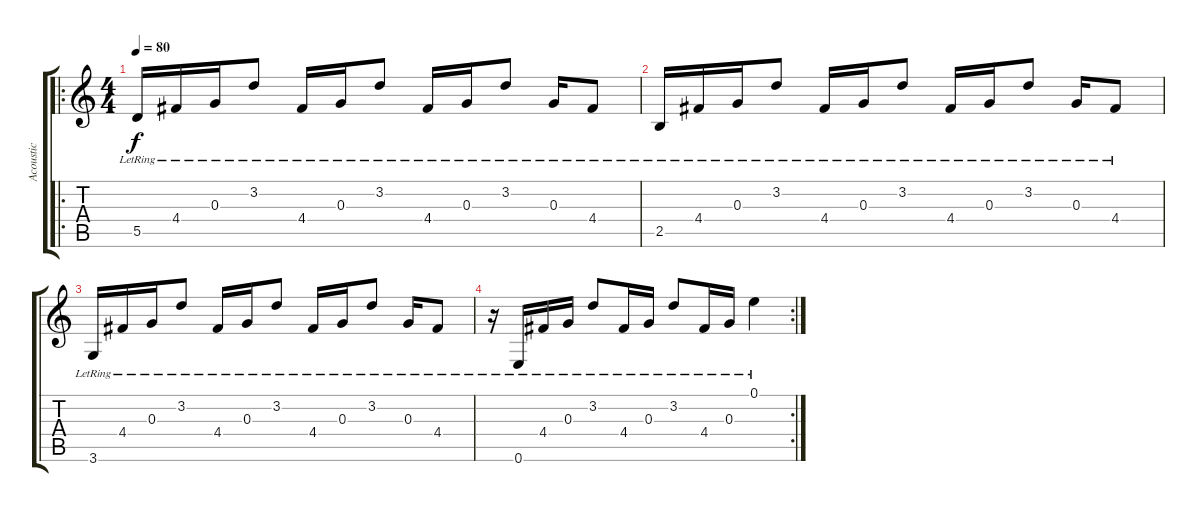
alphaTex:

\track ("Acoustic" "Acoustic") {instrument acousticguitarnylon}
\staff {score tabs}
\tuning (E4 B3 G3 D3 A2 E2) {hide}
\ro
\ts (4 4)
\tempo 80
\clef g2
\ks c
5.5{lr}.16{dy f instrument acousticguitarnylon} 4.4{lr}.16 0.3{lr}.16 3.2{lr}.8 4.4{lr}.16 0.3{lr}.16 3.2{lr}.8 4.4{lr}.16 0.3{lr}.16 3.2{lr}.8 0.3{lr}.16 4.4{lr}.8 |
2.5{lr}.16 4.4{lr}.16 0.3{lr}.16 3.2{lr}.8 4.4{lr}.16 0.3{lr}.16 3.2{lr}.8 4.4{lr}.16 0.3{lr}.16 3.2{lr}.8 0.3{lr}.16 4.4{lr}.8 |
3.6{lr}.16 4.4{lr}.16 0.3{lr}.16 3.2{lr}.8 4.4{lr}.16 0.3{lr}.16 3.2{lr}.8 4.4{lr}.16 0.3{lr}.16 3.2{lr}.8 0.3{lr}.16 4.4{lr}.8 |
\rc 2
r.16 0.6{lr}.16 4.4{lr}.16 0.3{lr}.16 3.2{lr}.8 4.4{lr}.16 0.3{lr}.16 3.2{lr}.8 4.4{lr}.16 0.3{lr}.16 0.1{lr}.4
